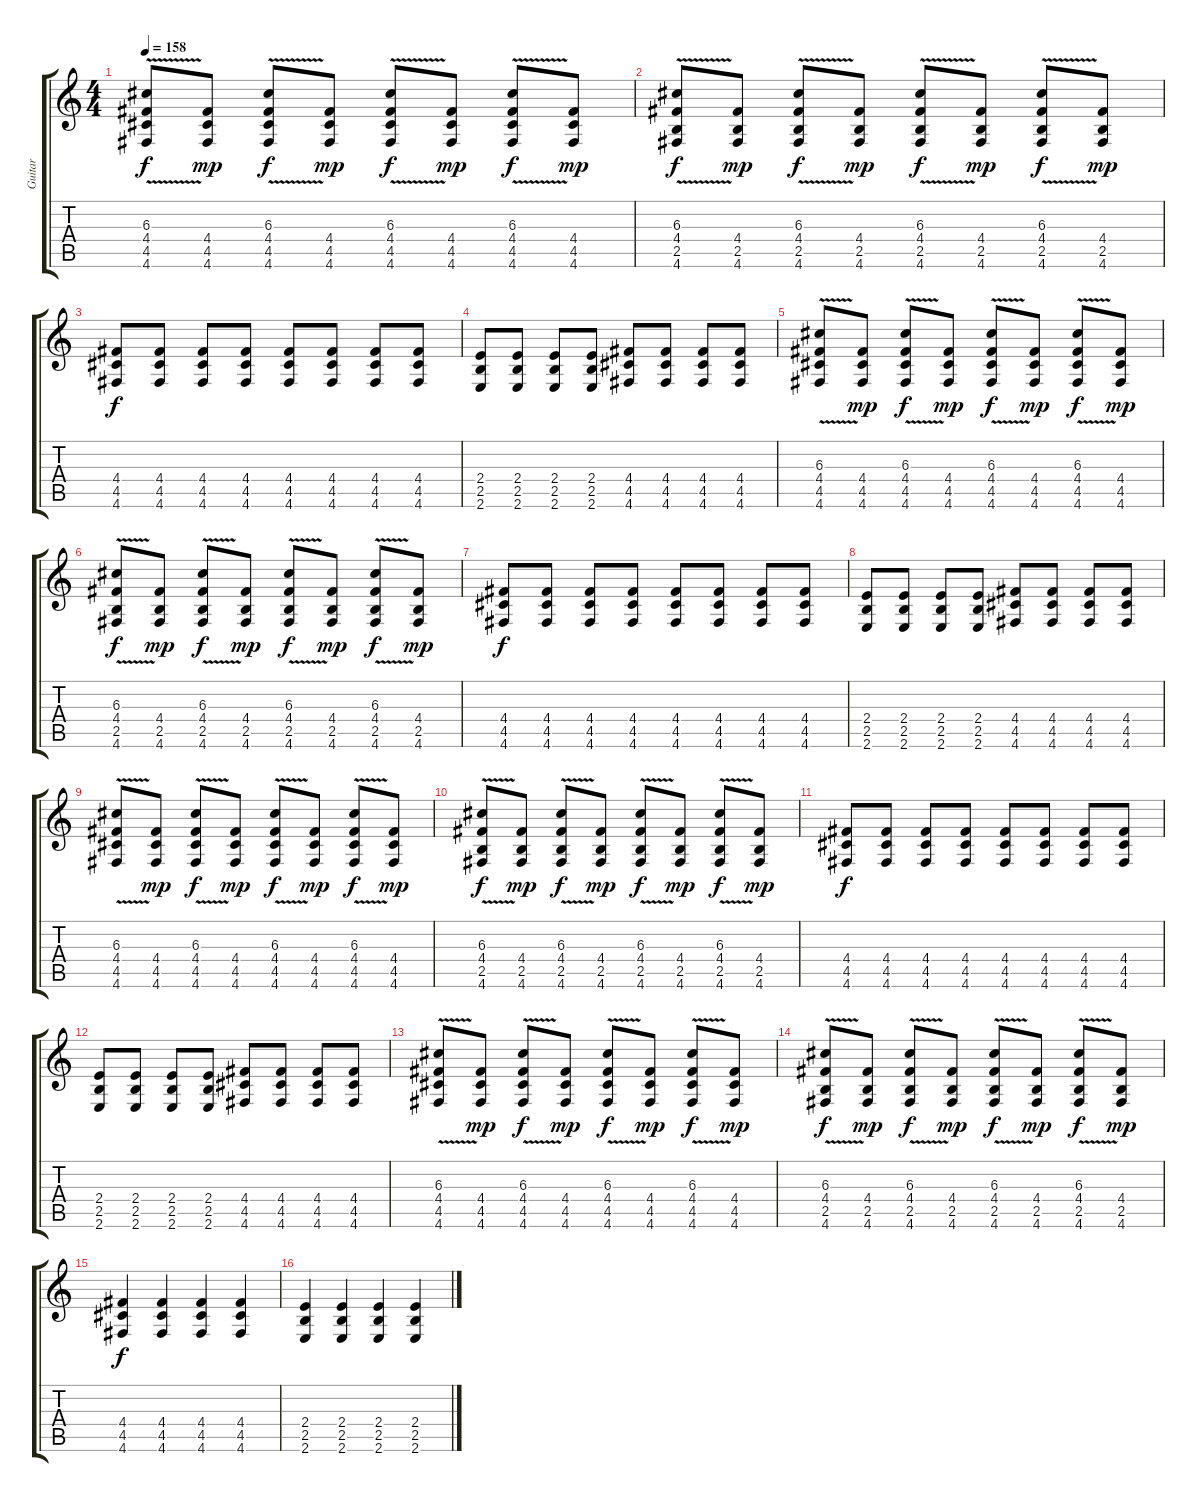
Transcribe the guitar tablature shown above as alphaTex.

\track ("Guitar" "Guitar") {instrument distortionguitar}
\staff {score tabs}
\tuning (E4 B3 G3 D3 A2 D2) {hide}
\ts (4 4)
\tempo 158
\clef g2
\ks c
(6.3 4.4 4.5 4.6{v}).8{dy f} (4.4 4.5 4.6).8{dy mp} (6.3 4.4 4.5 4.6{v}).8{dy f} (4.4 4.5 4.6).8{dy mp} (6.3 4.4 4.5 4.6{v}).8{dy f} (4.4 4.5 4.6).8{dy mp} (6.3 4.4 4.5 4.6{v}).8{dy f} (4.4 4.5 4.6).8{dy mp} |
(6.3 4.4 2.5 4.6{v}).8{dy f} (4.4 2.5 4.6).8{dy mp} (6.3 4.4 2.5 4.6{v}).8{dy f} (4.4 2.5 4.6).8{dy mp} (6.3 4.4 2.5 4.6{v}).8{dy f} (4.4 2.5 4.6).8{dy mp} (6.3 4.4 2.5 4.6{v}).8{dy f} (4.4 2.5 4.6).8{dy mp} |
(4.4 4.5 4.6).8{dy f} (4.4 4.5 4.6).8 (4.4 4.5 4.6).8 (4.4 4.5 4.6).8 (4.4 4.5 4.6).8 (4.4 4.5 4.6).8 (4.4 4.5 4.6).8 (4.4 4.5 4.6).8 |
(2.4 2.5 2.6).8 (2.4 2.5 2.6).8 (2.4 2.5 2.6).8 (2.4 2.5 2.6).8 (4.4 4.5 4.6).8 (4.4 4.5 4.6).8 (4.4 4.5 4.6).8 (4.4 4.5 4.6).8 |
(6.3 4.4 4.5 4.6{v}).8 (4.4 4.5 4.6).8{dy mp} (6.3 4.4 4.5 4.6{v}).8{dy f} (4.4 4.5 4.6).8{dy mp} (6.3 4.4 4.5 4.6{v}).8{dy f} (4.4 4.5 4.6).8{dy mp} (6.3 4.4 4.5 4.6{v}).8{dy f} (4.4 4.5 4.6).8{dy mp} |
(6.3 4.4 2.5 4.6{v}).8{dy f} (4.4 2.5 4.6).8{dy mp} (6.3 4.4 2.5 4.6{v}).8{dy f} (4.4 2.5 4.6).8{dy mp} (6.3 4.4 2.5 4.6{v}).8{dy f} (4.4 2.5 4.6).8{dy mp} (6.3 4.4 2.5 4.6{v}).8{dy f} (4.4 2.5 4.6).8{dy mp} |
(4.4 4.5 4.6).8{dy f} (4.4 4.5 4.6).8 (4.4 4.5 4.6).8 (4.4 4.5 4.6).8 (4.4 4.5 4.6).8 (4.4 4.5 4.6).8 (4.4 4.5 4.6).8 (4.4 4.5 4.6).8 |
(2.4 2.5 2.6).8 (2.4 2.5 2.6).8 (2.4 2.5 2.6).8 (2.4 2.5 2.6).8 (4.4 4.5 4.6).8 (4.4 4.5 4.6).8 (4.4 4.5 4.6).8 (4.4 4.5 4.6).8 |
(6.3 4.4 4.5 4.6{v}).8 (4.4 4.5 4.6).8{dy mp} (6.3 4.4 4.5 4.6{v}).8{dy f} (4.4 4.5 4.6).8{dy mp} (6.3 4.4 4.5 4.6{v}).8{dy f} (4.4 4.5 4.6).8{dy mp} (6.3 4.4 4.5 4.6{v}).8{dy f} (4.4 4.5 4.6).8{dy mp} |
(6.3 4.4 2.5 4.6{v}).8{dy f} (4.4 2.5 4.6).8{dy mp} (6.3 4.4 2.5 4.6{v}).8{dy f} (4.4 2.5 4.6).8{dy mp} (6.3 4.4 2.5 4.6{v}).8{dy f} (4.4 2.5 4.6).8{dy mp} (6.3 4.4 2.5 4.6{v}).8{dy f} (4.4 2.5 4.6).8{dy mp} |
(4.4 4.5 4.6).8{dy f} (4.4 4.5 4.6).8 (4.4 4.5 4.6).8 (4.4 4.5 4.6).8 (4.4 4.5 4.6).8 (4.4 4.5 4.6).8 (4.4 4.5 4.6).8 (4.4 4.5 4.6).8 |
(2.4 2.5 2.6).8 (2.4 2.5 2.6).8 (2.4 2.5 2.6).8 (2.4 2.5 2.6).8 (4.4 4.5 4.6).8 (4.4 4.5 4.6).8 (4.4 4.5 4.6).8 (4.4 4.5 4.6).8 |
(6.3 4.4 4.5 4.6{v}).8 (4.4 4.5 4.6).8{dy mp} (6.3 4.4 4.5 4.6{v}).8{dy f} (4.4 4.5 4.6).8{dy mp} (6.3 4.4 4.5 4.6{v}).8{dy f} (4.4 4.5 4.6).8{dy mp} (6.3 4.4 4.5 4.6{v}).8{dy f} (4.4 4.5 4.6).8{dy mp} |
(6.3 4.4 2.5 4.6{v}).8{dy f} (4.4 2.5 4.6).8{dy mp} (6.3 4.4 2.5 4.6{v}).8{dy f} (4.4 2.5 4.6).8{dy mp} (6.3 4.4 2.5 4.6{v}).8{dy f} (4.4 2.5 4.6).8{dy mp} (6.3 4.4 2.5 4.6{v}).8{dy f} (4.4 2.5 4.6).8{dy mp} |
(4.4 4.5 4.6).4{dy f} (4.4 4.5 4.6).4 (4.4 4.5 4.6).4 (4.4 4.5 4.6).4 |
(2.4 2.5 2.6).4 (2.4 2.5 2.6).4 (2.4 2.5 2.6).4 (2.4 2.5 2.6).4
